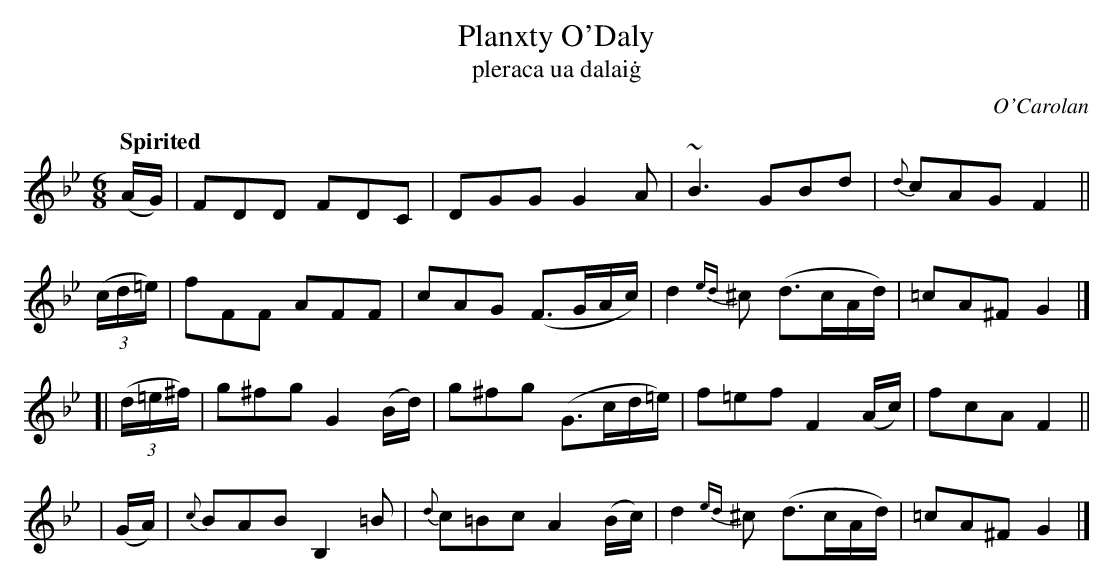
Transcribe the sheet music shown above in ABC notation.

X:1
T: Planxty O'Daly
T: pleraca ua dalai\.g
C: O'Carolan
Q: "Spirited"
M: 6/8
L: 1/8
K: Gm
(A/G/) | FDD FDC | DGG G2A | ~B3 GBd | {d}cAG F2 ||
((3c/d/=e/) | fFF AFF | cAG (F>GA/c/) | d2{ed}^c (d>cA/d/) | =cA^F G2 |]
[| ((3d/=e/^f/) | g^fg G2(B/d/) | g^fg (G>cd/=e/) | f=ef F2(A/c/) | fcA F2 ||
| (G/A/) | {c}BAB B,2=B | {d}c=Bc A2 (B/c/) | d2{ed}^c (d>cA/d/) | =cA^F G2 |]
